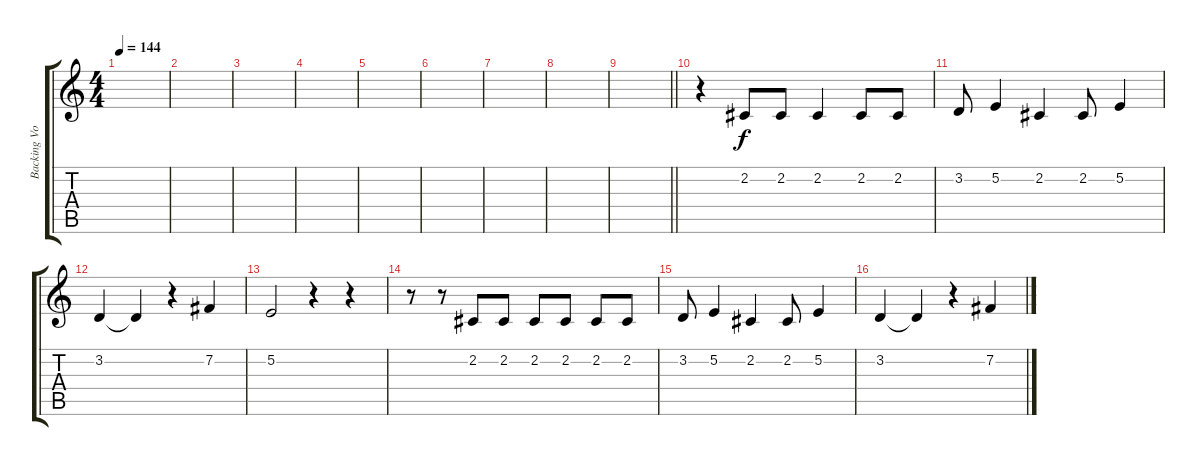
\track ("Backing Vocals" "Backing Vo") {instrument bassoon}
\staff {score tabs}
\tuning (E4 B3 G3 D3 A2 E2) {hide}
\ts (4 4)
\tempo 144
\clef g2
\ks c
|
|
|
|
|
|
|
|
\barLineRight lightlight
|
r.4 2.2.8 2.2.8 2.2.4 2.2.8 2.2.8 |
3.2.8 5.2.4 2.2.4 2.2.8 5.2.4 |
3.2.4 3.2{t}.4 r.4 7.2.4 |
5.2.2 r.4 r.4 |
r.8 r.8 2.2.8 2.2.8 2.2.8 2.2.8 2.2.8 2.2.8 |
3.2.8 5.2.4 2.2.4 2.2.8 5.2.4 |
3.2.4 3.2{t}.4 r.4 7.2.4
